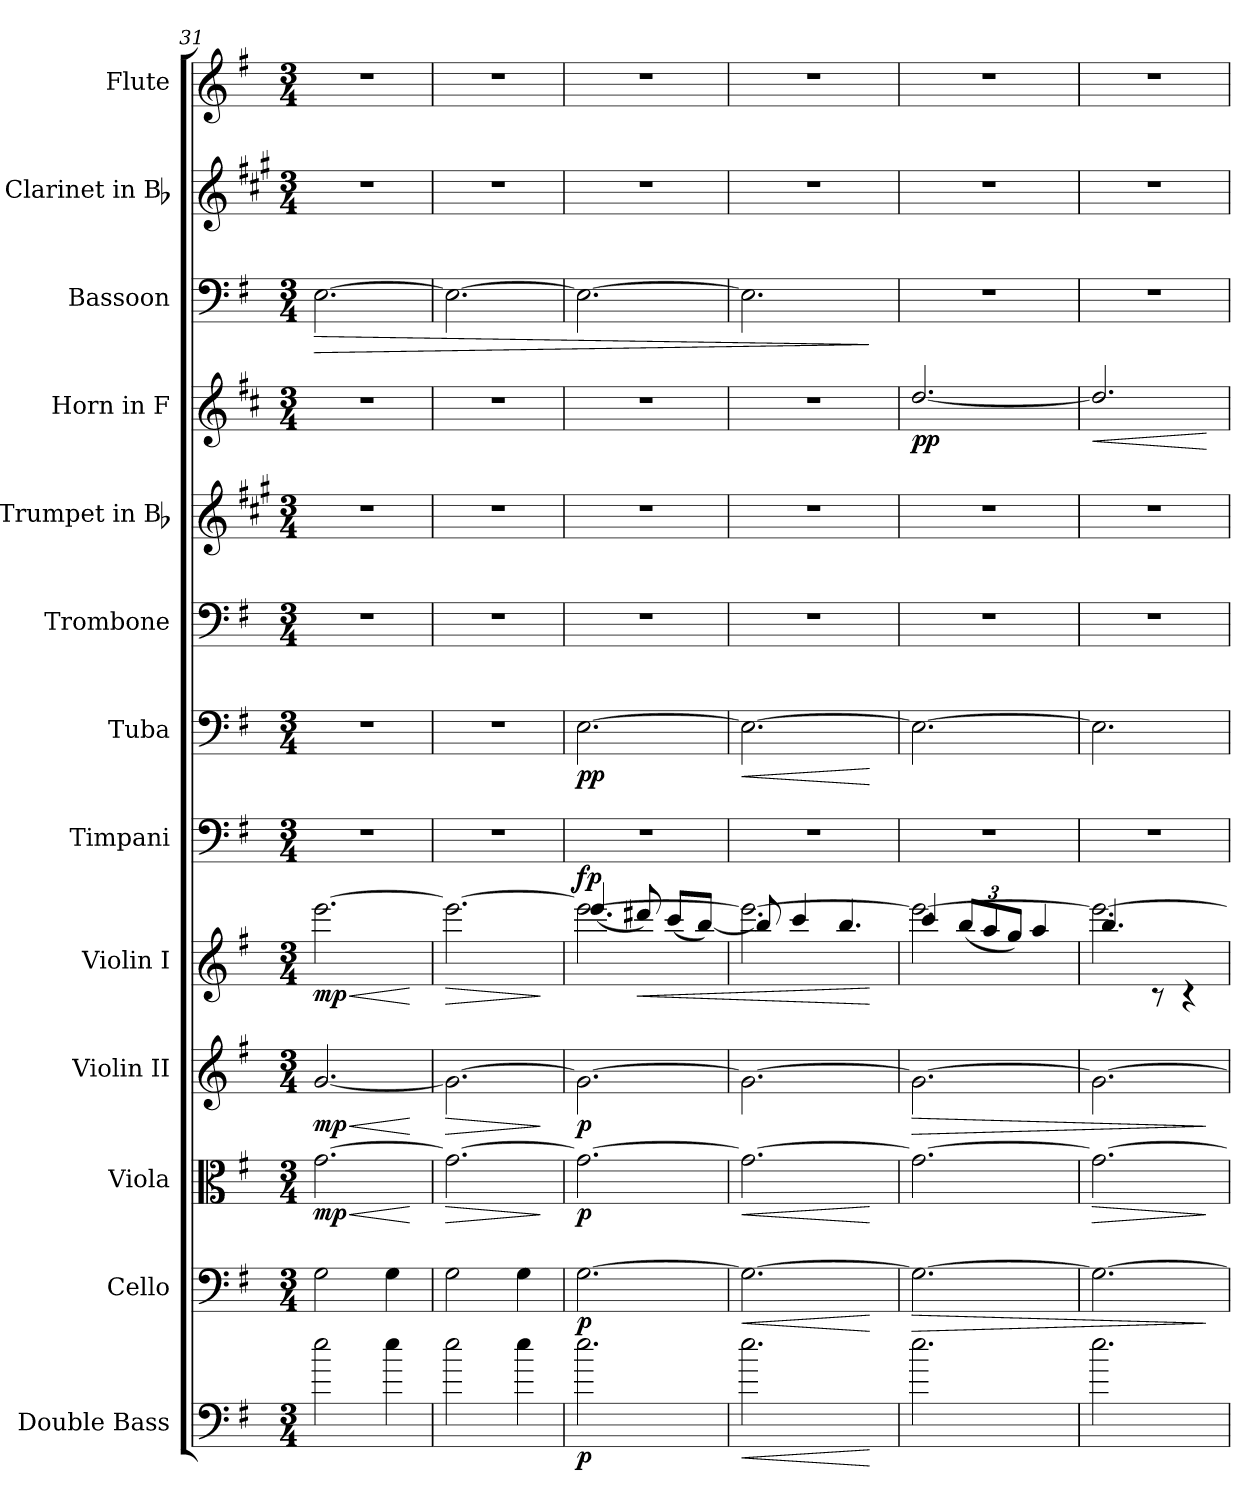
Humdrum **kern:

**kern	**dynam	**kern	**dynam	**kern	**dynam	**kern	**dynam	**kern	**dynam	**kern	**kern	**dynam	**kern	**kern	**kern	**dynam	**kern	**dynam	**kern	**kern
*part13	*part13	*part12	*part12	*part11	*part11	*part10	*part10	*part9	*part9	*part8	*part7	*part7	*part6	*part5	*part4	*part4	*part3	*part3	*part2	*part1
*staff13	*staff13	*staff12	*staff12	*staff11	*staff11	*staff10	*staff10	*staff9	*staff9	*staff8	*staff7	*staff7	*staff6	*staff5	*staff4	*staff4	*staff3	*staff3	*staff2	*staff1
*I"Double Bass	*	*I"Cello	*	*I"Viola	*	*I"Violin II	*	*I"Violin I	*	*I"Timpani	*I"Tuba	*	*I"Trombone	*I"Trumpet in Bb	*I"Horn in F	*	*I"Bassoon	*	*I"Clarinet in Bb	*I"Flute
*I'D.B.	*	*	*	*I'Vla.	*	*I'Vln. II	*	*I'Vln. I	*	*I'Timp.	*I'Tuba	*	*I'Tbn.	*	*I'Hn.	*	*I'Bsn.	*	*	*I'Fl.
*clefF4	*	*clefF4	*	*clefC3	*	*clefG2	*	*clefG2	*	*clefF4	*clefF4	*	*clefF4	*clefG2	*clefG2	*	*clefF4	*	*clefG2	*clefG2
*ITrd7c12	*	*	*	*	*	*	*	*	*	*	*	*	*	*ITrd1c2	*ITrd4c7	*	*	*	*ITrd1c2	*
*k[f#]	*	*k[f#]	*	*k[f#]	*	*k[f#]	*	*k[f#]	*	*k[f#]	*k[f#]	*	*k[f#]	*k[f#]	*k[f#]	*	*k[f#]	*	*k[f#]	*k[f#]
*G:	*	*G:	*	*G:	*	*G:	*	*G:	*	*G:	*G:	*	*G:	*G:	*G:	*	*G:	*	*G:	*G:
*M3/4	*	*M3/4	*	*M3/4	*	*M3/4	*	*M3/4	*	*M3/4	*M3/4	*	*M3/4	*M3/4	*M3/4	*	*M3/4	*	*M3/4	*M3/4
=31	=31	=31	=31	=31	=31	=31	=31	=31	=31	=31	=31	=31	=31	=31	=31	=31	=31	=31	=31	=31
!	!	!	!	!	!LO:HP:b	!	!LO:HP:b	!	!LO:HP:b	!	!	!	!	!	!	!	!	!LO:HP:b	!	!
!	!	!	!	!	!LO:DY:n=1:b	!	!LO:DY:n=1:b	!	!LO:DY:n=1:b	!	!	!	!	!	!	!	!	!	!	!
2e\	.	2G\	.	[2.g\	< mp	[2.g/	< mp	[2.eee\	< mp	2.r	2.r	.	2.r	2.r	2.r	.	[2.E\	>	2.r	2.r
4e\	.	4G\	.	.	.	.	.	.	.	.	.	.	.	.	.	.	.	.	.	.
.	.	.	.	.	[	.	[	.	[	.	.	.	.	.	.	.	.	.	.	.
=32	=32	=32	=32	=32	=32	=32	=32	=32	=32	=32	=32	=32	=32	=32	=32	=32	=32	=32	=32	=32
!	!	!	!	!	!LO:HP:b	!	!LO:HP:b	!	!LO:HP:b	!	!	!	!	!	!	!	!	!	!	!
2e\	.	2G\	.	2.g\_	>	2.g\_	>	2.eee\_	>	2.r	2.r	.	2.r	2.r	2.r	.	2.E\_	.	2.r	2.r
4e\	.	4G\	.	.	.	.	.	.	.	.	.	.	.	.	.	.	.	.	.	.
.	.	.	.	.	]	.	]	.	]	.	.	.	.	.	.	.	.	.	.	.
=33	=33	=33	=33	=33	=33	=33	=33	=33	=33	=33	=33	=33	=33	=33	=33	=33	=33	=33	=33	=33
*	*	*	*	*	*	*	*	*^	*	*	*	*	*	*	*	*	*	*	*	*
!	!LO:DY:b	!	!LO:DY:b	!	!LO:DY:b	!	!LO:DY:b	!	!	!LO:DY:a	!	!	!	!	!	!	!	!	!	!	!
!	!	!	!	!	!	!	!	!	!	!LO:DY:n=1:b	!	!	!LO:DY:b	!	!	!	!	!	!	!	!
2.e\	p	[2.G\	p	2.g\_	p	2.g\_	p	2.eee\_	(4.eee/	f p	2.r	[2.E\	pp	2.r	2.r	2.r	.	2.E\_	.	2.r	2.r
!	!	!	!	!	!	!	!	!	!	!LO:HP:b	!	!	!	!	!	!	!	!	!	!	!
.	.	.	.	.	.	.	.	.	8ddd#X/)	<	.	.	.	.	.	.	.	.	.	.	.
.	.	.	.	.	.	.	.	.	(8ccc/L	.	.	.	.	.	.	.	.	.	.	.	.
.	.	.	.	.	.	.	.	.	[8bb/J)	.	.	.	.	.	.	.	.	.	.	.	.
=34	=34	=34	=34	=34	=34	=34	=34	=34	=34	=34	=34	=34	=34	=34	=34	=34	=34	=34	=34	=34	=34
!	!LO:HP:b	!	!LO:HP:b	!	!LO:HP:b	!	!	!	!	!	!	!	!	!	!	!	!	!	!	!	!
!	!	!	!	!	!LO:HP:n=1:b	!	!	!	!	!	!	!	!LO:HP:b	!	!	!	!	!	!	!	!
2.e\	<	2.G\_	<	2.g\_	< <	2.g\_	.	2.eee\_	8bb/]	.	2.r	2.E\_	<	2.r	2.r	2.r	.	2.E\]	.	2.r	2.r
.	.	.	.	.	.	.	.	.	4ccc/	.	.	.	.	.	.	.	.	.	.	.	.
.	.	.	.	.	.	.	.	.	4.bb/	.	.	.	.	.	.	.	.	.	.	.	.
*	*	*	*	*	*	*	*	*v	*v	*	*	*	*	*	*	*	*	*	*	*	*
.	[	.	[	.	[	.	.	.	[	.	.	[	.	.	.	.	.	]	.	.
=35	=35	=35	=35	=35	=35	=35	=35	=35	=35	=35	=35	=35	=35	=35	=35	=35	=35	=35	=35	=35
!	!	!	!LO:HP:b	!	!	!	!LO:HP:b	!	!	!	!	!	!	!	!	!LO:DY:b	!	!	!	!
*	*	*	*	*	*	*	*	*^	*	*	*	*	*	*	*	*	*	*	*	*
2.e\	.	2.G\_	>	2.g\_	.	2.g\_	>	2.eee\_	4ccc/	.	2.r	2.E\_	.	2.r	2.r	[2.g/	pp	2.r	.	2.r	2.r
*	*	*	*	*	*	*	*	*	*Xbrackettup	*	*	*	*	*	*	*	*	*	*	*	*
.	.	.	.	.	.	.	.	.	(12bb/L	.	.	.	.	.	.	.	.	.	.	.	.
.	.	.	.	.	.	.	.	.	12aa/	.	.	.	.	.	.	.	.	.	.	.	.
.	.	.	.	.	.	.	.	.	12gg/J)	.	.	.	.	.	.	.	.	.	.	.	.
.	.	.	.	.	.	.	.	.	4aa/	.	.	.	.	.	.	.	.	.	.	.	.
*	*	*	*	*	*	*	*	*v	*v	*	*	*	*	*	*	*	*	*	*	*	*
.	.	.	.	.	[	.	.	.	.	.	.	.	.	.	.	.	.	.	.	.
!!LO:PB:g=z
=36	=36	=36	=36	=36	=36	=36	=36	=36	=36	=36	=36	=36	=36	=36	=36	=36	=36	=36	=36	=36
!	!	!	!	!	!LO:HP:b	!	!	!	!	!	!	!	!	!	!	!LO:HP:b	!	!	!	!
*	*	*	*	*	*	*	*	*^	*	*	*	*	*	*	*	*	*	*	*	*
2.e\	.	2.G\_	.	2.g\_	>	2.g\_	.	2.eee\_	4.bb/	.	2.r	2.E\]	.	2.r	2.r	2.g/]	<	2.r	.	2.r	2.r
.	.	.	.	.	.	.	.	.	8rc	.	.	.	.	.	.	.	.	.	.	.	.
.	.	.	.	.	.	.	.	.	4rc	.	.	.	.	.	.	.	.	.	.	.	.
*	*	*	*	*	*	*	*	*v	*v	*	*	*	*	*	*	*	*	*	*	*	*
.	.	.	]	.	]	.	]	.	.	.	.	.	.	.	.	[	.	.	.	.
=	=	=	=	=	=	=	=	=	=	=	=	=	=	=	=	=	=	=	=	=
*-	*-	*-	*-	*-	*-	*-	*-	*-	*-	*-	*-	*-	*-	*-	*-	*-	*-	*-	*-	*-
